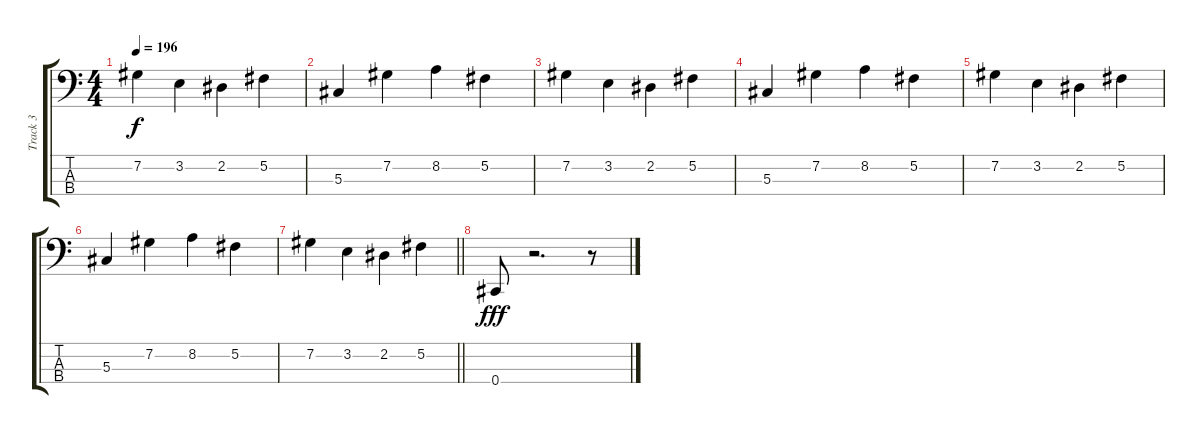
\track ("Track 3" "Track 3") {instrument electricbasspick}
\staff {score tabs}
\tuning (Gb2 Db2 Ab1 Db1) {hide}
\ts (4 4)
\tempo 196
\clef f4
\ks c
7.2.4{dy f} 3.2.4 2.2.4 5.2.4 |
5.3.4 7.2.4 8.2.4 5.2.4 |
7.2.4 3.2.4 2.2.4 5.2.4 |
5.3.4 7.2.4 8.2.4 5.2.4 |
7.2.4 3.2.4 2.2.4 5.2.4 |
5.3.4 7.2.4 8.2.4 5.2.4 |
\barLineRight lightlight
7.2.4 3.2.4 2.2.4 5.2.4 |
0.4.8{dy fff} r.2{d} r.8
